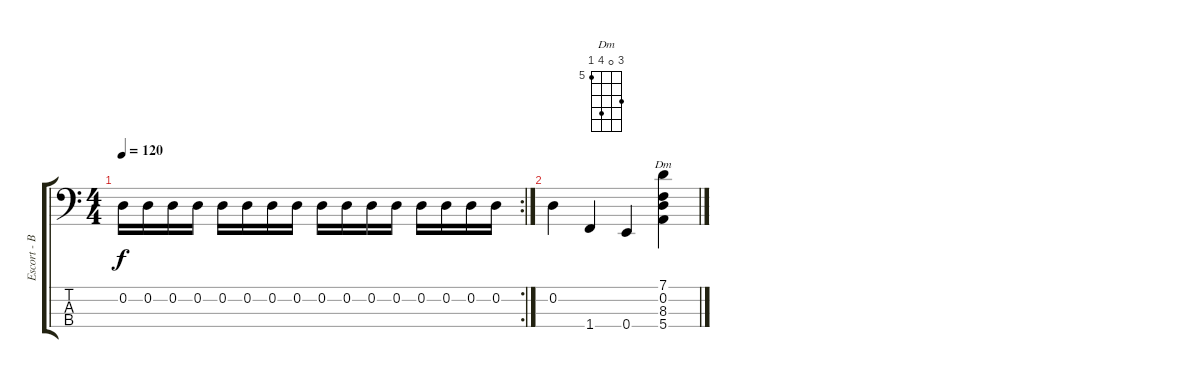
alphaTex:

\track ("Escort - Bass Guitar" "Escort - B") {instrument electricbassfinger}
\staff {score tabs}
\tuning (G2 D2 A1 E1) {hide}
\chord ("Dm" 7 0 8 5) {firstfret 5}
\rc 2
\ts (4 4)
\tempo 120
\clef f4
\ks c
0.2.16{dy f} 0.2.16 0.2.16 0.2.16 0.2.16 0.2.16 0.2.16 0.2.16 0.2.16 0.2.16 0.2.16 0.2.16 0.2.16 0.2.16 0.2.16 0.2.16 |
0.2.4 1.4.4 0.4.4 (7.1 0.2 8.3 5.4).4{ch "Dm"}
